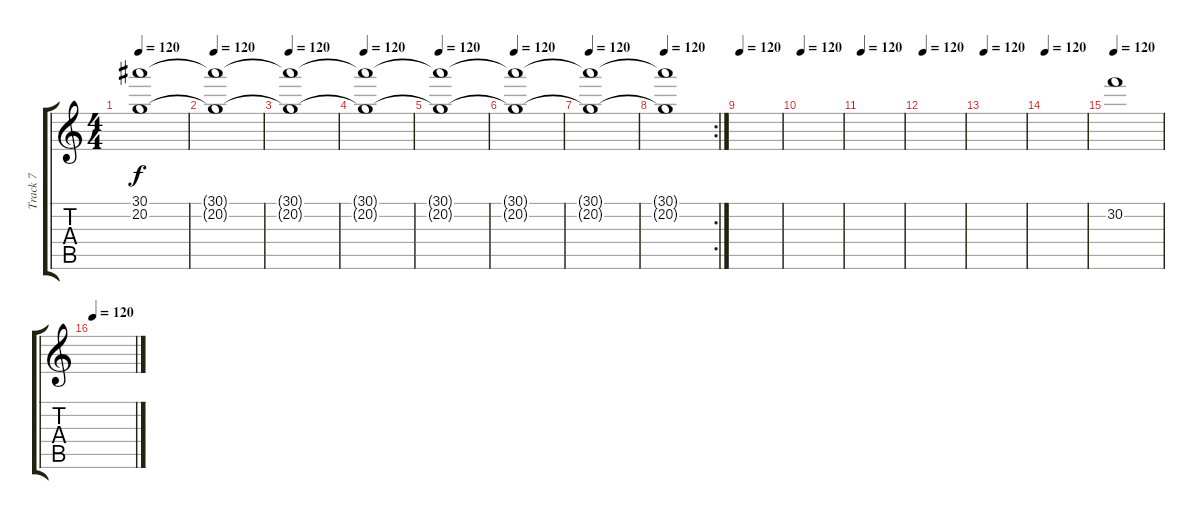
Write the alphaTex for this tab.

\track ("Track 7" "Track 7") {instrument drawbarorgan}
\staff {score tabs}
\tuning (E4 B3 G3 D3 A2 E2) {hide}
\ts (4 4)
\tempo 120
\clef g2
\ks c
(30.1{t} 20.2{t}).1{dy f} |
\tempo 120
(30.1{t} 20.2{t}).1 |
\tempo 120
(30.1{t} 20.2{t}).1 |
\tempo 120
(30.1{t} 20.2{t}).1 |
\tempo 120
(30.1{t} 20.2{t}).1 |
\tempo 120
(30.1{t} 20.2{t}).1 |
\tempo 120
(30.1{t} 20.2{t}).1 |
\rc 2
\tempo 120
(30.1{t} 20.2{t}).1 |
\tempo 120
|
\tempo 120
|
\tempo 120
|
\tempo 120
|
\tempo 120
|
\tempo 120
|
\tempo 120
30.2.1 |
\tempo 120
